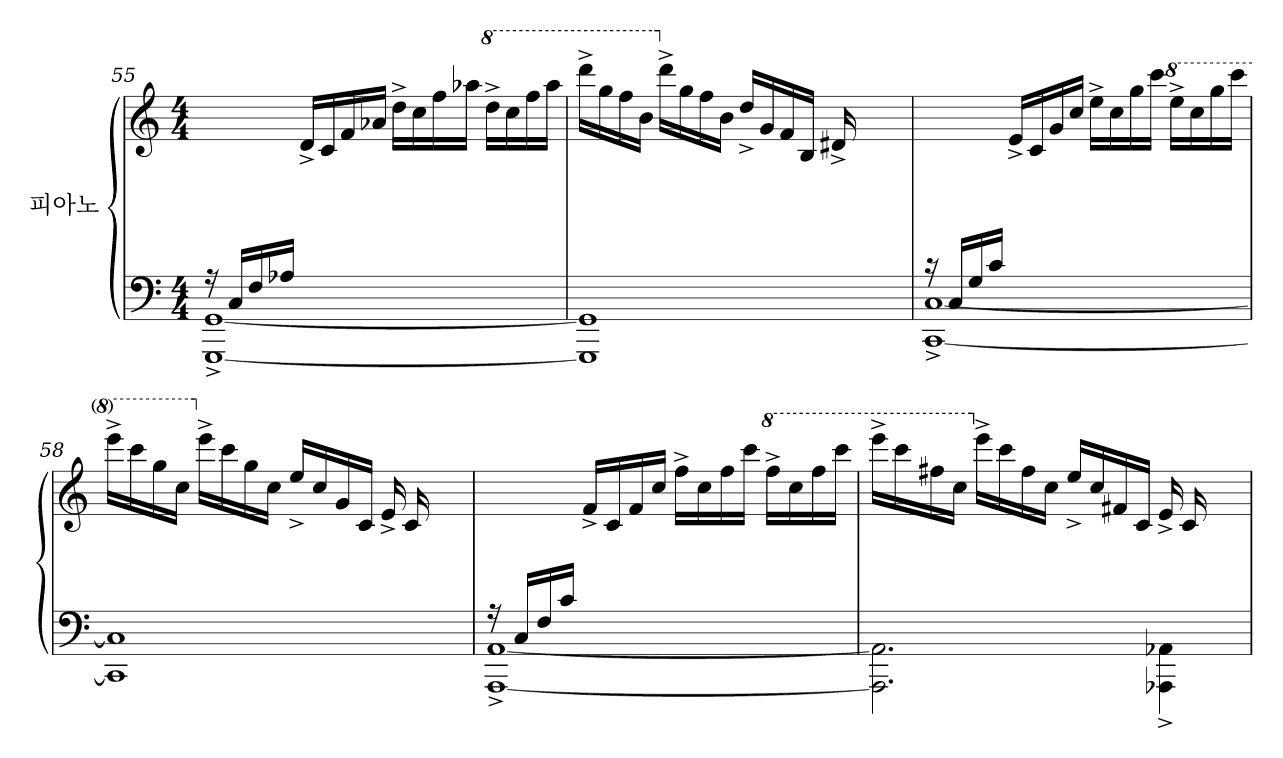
**kern	**kern
*part1	*part1
*staff2	*staff1
*I"피아노	*
*clefF4	*clefG2
*k[]	*k[]
*M4/4	*M4/4
=55	=55
*^	*
16r	[1GGG^ [1GG^	4ryy
16C/LL	.	.
16F/	.	.
16A-X/JJ	.	.
4ryy	.	16d^/LL
.	.	16c/
.	.	16f/
.	.	16a-X/JJ
2ryy	.	16dd^\LL
.	.	16cc\
.	.	16ff\
.	.	16aa-X\JJ
*	*	*8va
.	.	16ddd^\LL
.	.	16ccc\
.	.	16fff\
.	.	16aaa-\JJ
!!LO:LB:g=z
=56	=56	=56
*	*	*^
2.ryy	1GGG] 1GG]	16dddd^\LL	2.ryy
.	.	16ggg\	.
.	.	16fff\	.
.	.	16bb\JJ	.
*	*	*X8va	*
.	.	16ddd^\LL	.
.	.	16gg\	.
.	.	16ff\	.
.	.	16b\JJ	.
.	.	16dd^/LL	.
.	.	16g/	.
.	.	16f/	.
.	.	16B/JJ	.
16ryy	.	16ryy	16d#X^/LL
16G/	.	16ryy	8.ryy
16F/	.	16ryy	.
16BB/JJ	.	16ryy	.
*	*	*v	*v
=57	=57	=57
16r	[1CC^ [1C^	4ryy
16C/LL	.	.
16G/	.	.
16c/JJ	.	.
4ryy	.	16e^/LL
.	.	16c/
.	.	16g/
.	.	16cc/JJ
2ryy	.	16ee^\LL
.	.	16cc\
.	.	16gg\
.	.	16ccc\JJ
*	*	*8va
.	.	16eee^\LL
.	.	16ccc\
.	.	16ggg\
.	.	16cccc\JJ
!!LO:PB:g=z
=58	=58	=58
*	*	*^
2.ryy	1CC] 1C]	16eeee^\LL	2.ryy
.	.	16cccc\	.
.	.	16ggg\	.
.	.	16ccc\JJ	.
*	*	*X8va	*
.	.	16eee^\LL	.
.	.	16ccc\	.
.	.	16gg\	.
.	.	16cc\JJ	.
.	.	16ee^/LL	.
.	.	16cc/	.
.	.	16g/	.
.	.	16c/JJ	.
8ryy	.	16ryy	16e^/LL
.	.	16ryy	16c/
16G/	.	16ryy	8ryy
16C/JJ	.	16ryy	.
*	*	*v	*v
=59	=59	=59
16r	[1AAA^ [1AA^	4ryy
16C/LL	.	.
16F/	.	.
16c/JJ	.	.
4ryy	.	16f^/LL
.	.	16c/
.	.	16f/
.	.	16cc/JJ
2ryy	.	16ff^\LL
.	.	16cc\
.	.	16ff\
.	.	16ccc\JJ
*	*	*8va
.	.	16fff^\LL
.	.	16ccc\
.	.	16fff\
.	.	16cccc\JJ
!!LO:LB:g=z
=60	=60	=60
*	*	*^
2.ryy	2.AAA\] 2.AA\]	16eeee^\LL	2.ryy
.	.	16cccc\	.
.	.	16fff#X\	.
.	.	16ccc\JJ	.
*	*	*X8va	*
.	.	16eee^\LL	.
.	.	16ccc\	.
.	.	16ff#\	.
.	.	16cc\JJ	.
.	.	16ee^/LL	.
.	.	16cc/	.
.	.	16f#X/	.
.	.	16c/JJ	.
8ryy	4AAA-X\^ 4AA-X\^	16ryy	16e^/LL
.	.	16ryy	16c/
16F#X/	.	16ryy	8ryy
16C/JJ	.	16ryy	.
*v	*v	*	*
*	*v	*v
=	=
*-	*-
